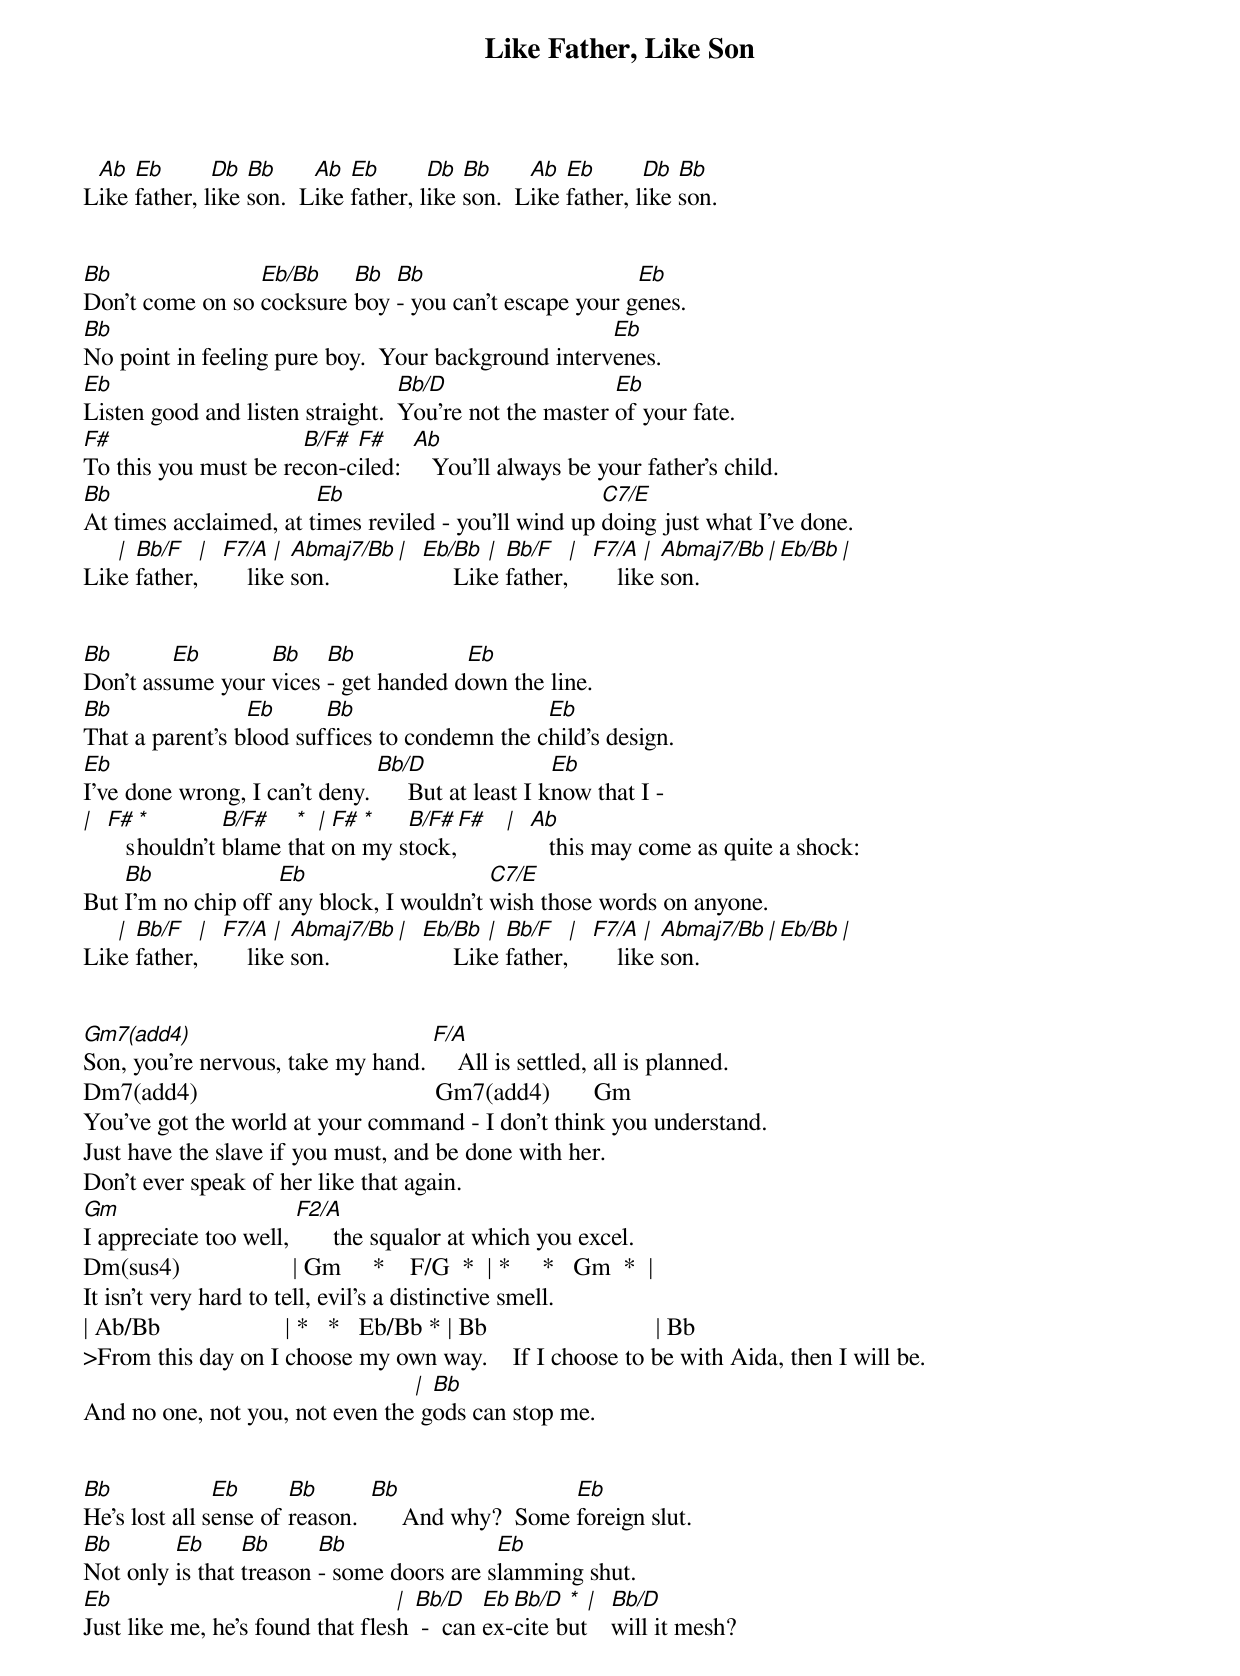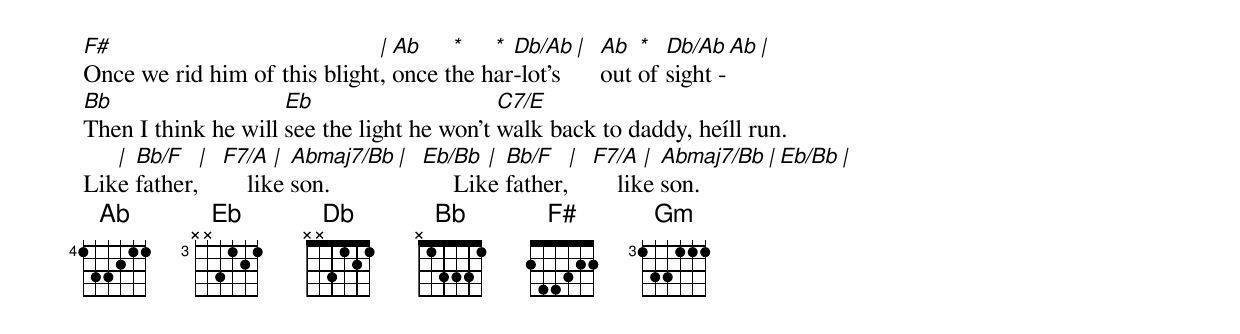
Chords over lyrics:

Like Father, Like Son
{Words and Music by Elton John & Tim Rice}


 Ab  Eb       Db  Bb     Ab  Eb       Db  Bb     Ab  Eb       Db  Bb
Like father, like son.  Like father, like son.  Like father, like son.


Bb               Eb/Bb    Bb  Bb                       Eb
Don't come on so cocksure boy - you can't escape your genes.
Bb                                                   Eb
No point in feeling pure boy.  Your background intervenes.
Eb                                Bb/D                  Eb
Listen good and listen straight.  You're not the master of your fate.
F#                    B/F# F#     Ab
To this you must be recon-ciled:     You'll always be your father's child.
Bb                      Eb                            C7/E
At times acclaimed, at times reviled - you'll wind up doing just what I've done.
   | Bb/F   | F7/A   | Abmaj7/Bb | Eb/Bb   | Bb/F   | F7/A   | Abmaj7/Bb | Eb/Bb |
Like father,      like son.             Like father,      like son.


Bb       Eb       Bb    Bb            Eb
Don't assume your vices - get handed down the line.
Bb               Eb      Bb                    Eb
That a parent's blood suffices to condemn the child's design.
Eb                             Bb/D                 Eb
I've done wrong, I can't deny.      But at least I know that I -
| F#  *        B/F#   * | F# *   B/F# F# | Ab
     shouldn't blame that on my stock,        this may come as quite a shock:
    Bb              Eb                    C7/E
But I'm no chip off any block, I wouldn't wish those words on anyone.
   | Bb/F   | F7/A   | Abmaj7/Bb | Eb/Bb   | Bb/F   | F7/A   | Abmaj7/Bb | Eb/Bb |
Like father,      like son.             Like father,      like son.


Gm7(add4)                          F/A
Son, you're nervous, take my hand.     All is settled, all is planned.
Dm7(add4)                                      Gm7(add4)       Gm
You've got the world at your command - I don't think you understand.
Just have the slave if you must, and be done with her.
Don't ever speak of her like that again.
Gm                     F2/A
I appreciate too well,       the squalor at which you excel.
Dm(sus4)                  | Gm     *    F/G  *  | *     *   Gm  *  |
It isn't very hard to tell, evil's a distinctive smell.
| Ab/Bb                    | *   *   Eb/Bb * | Bb                           | Bb
>From this day on I choose my own way.    If I choose to be with Aida, then I will be.
                                 | Bb
And no one, not you, not even the gods can stop me.


Bb             Eb      Bb       Bb                  Eb
He's lost all sense of reason.       And why?  Some foreign slut.
Bb       Eb      Bb      Bb                Eb
Not only is that treason - some doors are slamming shut.
Eb                                | Bb/D    Eb Bb/D  * | Bb/D
Just like me, he's found that flesh  -  can ex-cite but  will it mesh?
F#                            | Ab    *   * Db/Ab | Ab  *  Db/Ab  Ab |
Once we rid him of this blight, once the har-lot's  out of sight -
Bb                   Eb                     C7/E
Then I think he will see the light he won't walk back to daddy, heíll run.
   | Bb/F   | F7/A   | Abmaj7/Bb | Eb/Bb   | Bb/F   | F7/A   | Abmaj7/Bb | Eb/Bb |
Like father,      like son.             Like father,      like son.
